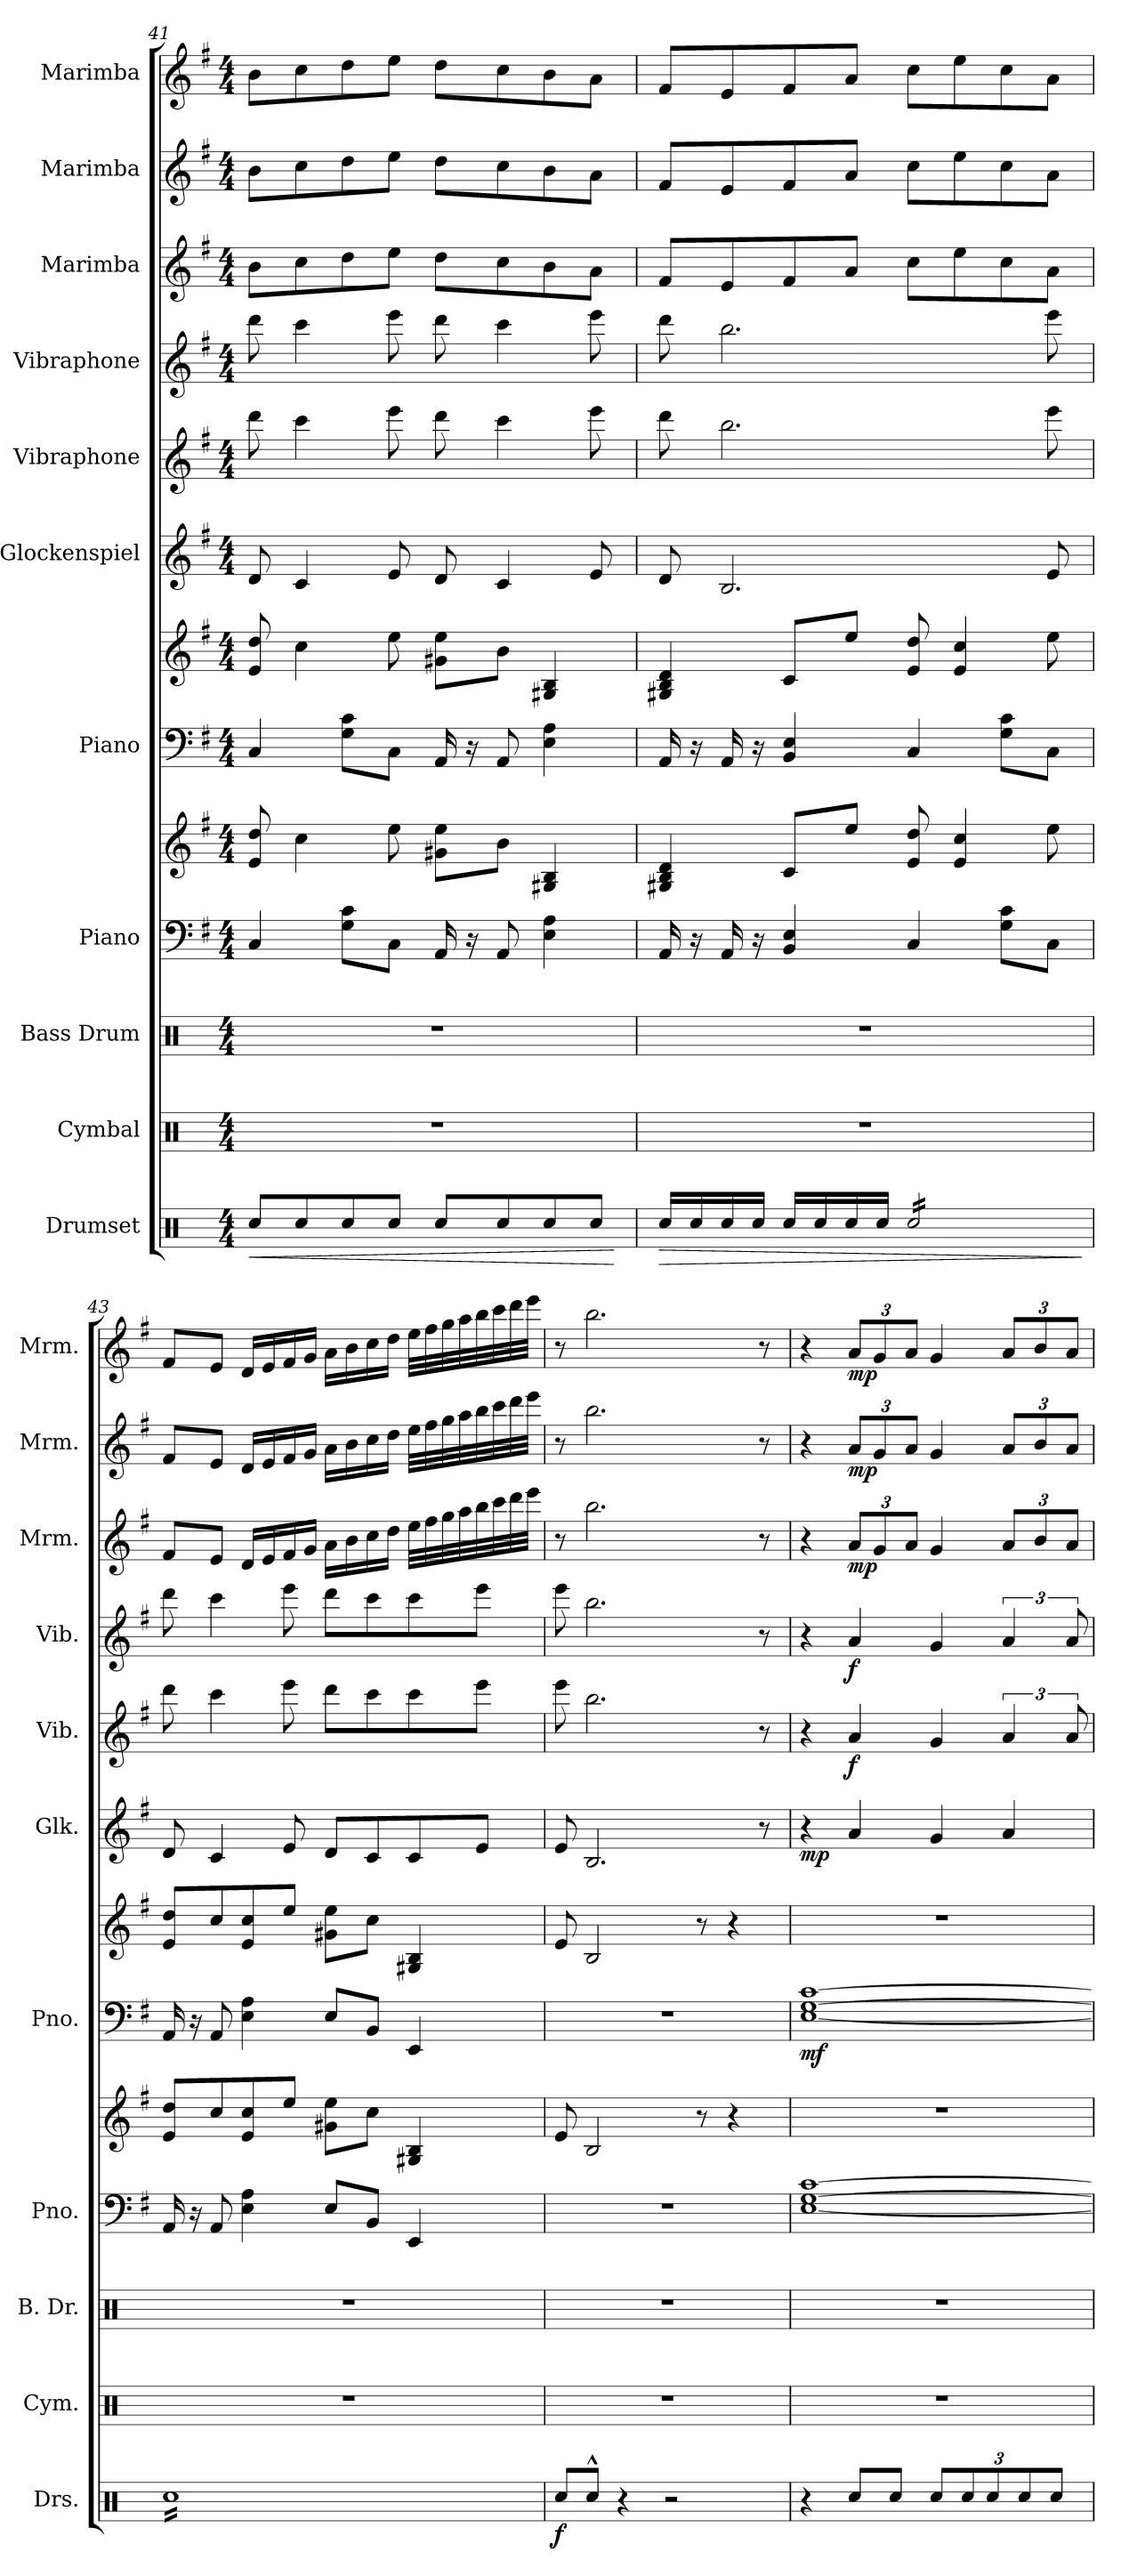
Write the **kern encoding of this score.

**kern	**dynam	**kern	**kern	**kern	**kern	**kern	**kern	**dynam	**kern	**dynam	**kern	**dynam	**kern	**dynam	**kern	**dynam	**kern	**dynam	**kern	**dynam
*part11	*part11	*part10	*part9	*part8	*part8	*part7	*part7	*part7	*part6	*part6	*part5	*part5	*part4	*part4	*part3	*part3	*part2	*part2	*part1	*part1
*staff13	*staff13	*staff12	*staff11	*staff10	*staff9	*staff8	*staff7	*staff7/8	*staff6	*staff6	*staff5	*staff5	*staff4	*staff4	*staff3	*staff3	*staff2	*staff2	*staff1	*staff1
*I"Drumset	*	*I"Cymbal	*I"Bass Drum	*I"Piano	*	*I"Piano	*	*	*I"Glockenspiel	*	*I"Vibraphone	*	*I"Vibraphone	*	*I"Marimba	*	*I"Marimba	*	*I"Marimba	*
*I'Drs.	*	*I'Cym.	*I'B. Dr.	*I'Pno.	*	*I'Pno.	*	*	*I'Glk.	*	*I'Vib.	*	*I'Vib.	*	*I'Mrm.	*	*I'Mrm.	*	*I'Mrm.	*
*clefX	*	*clefX	*clefX	*clefF4	*clefG2	*clefF4	*clefG2	*	*clefG2	*	*clefG2	*	*clefG2	*	*clefG2	*	*clefG2	*	*clefG2	*
*	*	*	*	*	*	*	*	*	*ITrd-14c-24	*	*	*	*	*	*	*	*	*	*	*
*k[]	*	*k[]	*k[]	*k[f#]	*k[f#]	*k[f#]	*k[f#]	*	*k[f#]	*	*k[f#]	*	*k[f#]	*	*k[f#]	*	*k[f#]	*	*k[f#]	*
*M4/4	*	*M4/4	*M4/4	*M4/4	*M4/4	*M4/4	*M4/4	*	*M4/4	*	*M4/4	*	*M4/4	*	*M4/4	*	*M4/4	*	*M4/4	*
=41	=41	=41	=41	=41	=41	=41	=41	=41	=41	=41	=41	=41	=41	=41	=41	=41	=41	=41	=41	=41
!	!LO:HP:b	!	!	!	!	!	!	!	!	!	!	!	!	!	!	!	!	!	!	!
8Rcc/L	<	1r	1r	4C/	8e/ 8dd/	4C/	8e/ 8dd/	.	8ddd/	.	8ddd\	.	8ddd\	.	8b\L	.	8b\L	.	8b\L	.
8Rcc/	.	.	.	.	4cc\	.	4cc\	.	4ccc/	.	4ccc\	.	4ccc\	.	8cc\	.	8cc\	.	8cc\	.
8Rcc/	.	.	.	8G\ 8c\L	.	8G\ 8c\L	.	.	.	.	.	.	.	.	8dd\	.	8dd\	.	8dd\	.
8Rcc/J	.	.	.	8C\J	8ee\	8C\J	8ee\	.	8eee/	.	8eee\	.	8eee\	.	8ee\J	.	8ee\J	.	8ee\J	.
8Rcc/L	.	.	.	16AA/	8g#X\ 8ee\L	16AA/	8g#X\ 8ee\L	.	8ddd/	.	8ddd\	.	8ddd\	.	8dd\L	.	8dd\L	.	8dd\L	.
.	.	.	.	16r	.	16r	.	.	.	.	.	.	.	.	.	.	.	.	.	.
8Rcc/	.	.	.	8AA/	8b\J	8AA/	8b\J	.	4ccc/	.	4ccc\	.	4ccc\	.	8cc\	.	8cc\	.	8cc\	.
8Rcc/	.	.	.	4E\ 4A\	4G#X/ 4B/	4E\ 4A\	4G#X/ 4B/	.	.	.	.	.	.	.	8b\	.	8b\	.	8b\	.
8Rcc/J	.	.	.	.	.	.	.	.	8eee/	.	8eee\	.	8eee\	.	8a\J	.	8a\J	.	8a\J	.
.	[	.	.	.	.	.	.	.	.	.	.	.	.	.	.	.	.	.	.	.
!!LO:PB:g=z
=42	=42	=42	=42	=42	=42	=42	=42	=42	=42	=42	=42	=42	=42	=42	=42	=42	=42	=42	=42	=42
!	!LO:HP:b	!	!	!	!	!	!	!	!	!	!	!	!	!	!	!	!	!	!	!
16Rcc/LL	>	1r	1r	16AA/	4G#X/ 4B/ 4d/	16AA/	4G#X/ 4B/ 4d/	.	8ddd/	.	8ddd\	.	8ddd\	.	8f#/L	.	8f#/L	.	8f#/L	.
16Rcc/	.	.	.	16r	.	16r	.	.	.	.	.	.	.	.	.	.	.	.	.	.
16Rcc/	.	.	.	16AA/	.	16AA/	.	.	2.bb/	.	2.bb\	.	2.bb\	.	8e/	.	8e/	.	8e/	.
16Rcc/JJ	.	.	.	16r	.	16r	.	.	.	.	.	.	.	.	.	.	.	.	.	.
16Rcc/LL	.	.	.	4BB/ 4E/	8c/L	4BB/ 4E/	8c/L	.	.	.	.	.	.	.	8f#/	.	8f#/	.	8f#/	.
16Rcc/	.	.	.	.	.	.	.	.	.	.	.	.	.	.	.	.	.	.	.	.
16Rcc/	.	.	.	.	8ee/J	.	8ee/J	.	.	.	.	.	.	.	8a/J	.	8a/J	.	8a/J	.
16Rcc/JJ	.	.	.	.	.	.	.	.	.	.	.	.	.	.	.	.	.	.	.	.
*tremolo	*	*	*	*	*	*	*	*	*	*	*	*	*	*	*	*	*	*	*	*
16Rcc/LL	.	.	.	4C/	8e/ 8dd/	4C/	8e/ 8dd/	.	.	.	.	.	.	.	8cc\L	.	8cc\L	.	8cc\L	.
16Rcc/	.	.	.	.	.	.	.	.	.	.	.	.	.	.	.	.	.	.	.	.
16Rcc/	.	.	.	.	4e/ 4cc/	.	4e/ 4cc/	.	.	.	.	.	.	.	8ee\	.	8ee\	.	8ee\	.
16Rcc/	.	.	.	.	.	.	.	.	.	.	.	.	.	.	.	.	.	.	.	.
16Rcc/	.	.	.	8G\ 8c\L	.	8G\ 8c\L	.	.	.	.	.	.	.	.	8cc\	.	8cc\	.	8cc\	.
16Rcc/	.	.	.	.	.	.	.	.	.	.	.	.	.	.	.	.	.	.	.	.
16Rcc/	.	.	.	8C\J	8ee\	8C\J	8ee\	.	8eee/	.	8eee\	.	8eee\	.	8a\J	.	8a\J	.	8a\J	.
16Rcc/JJ	.	.	.	.	.	.	.	.	.	.	.	.	.	.	.	.	.	.	.	.
.	]	.	.	.	.	.	.	.	.	.	.	.	.	.	.	.	.	.	.	.
=43	=43	=43	=43	=43	=43	=43	=43	=43	=43	=43	=43	=43	=43	=43	=43	=43	=43	=43	=43	=43
16RccLL	.	1r	1r	16AA/	8e/ 8dd/L	16AA/	8e/ 8dd/L	.	8ddd/	.	8ddd\	.	8ddd\	.	8f#/L	.	8f#/L	.	8f#/L	.
16Rcc	.	.	.	16r	.	16r	.	.	.	.	.	.	.	.	.	.	.	.	.	.
16Rcc	.	.	.	8AA/	8cc/	8AA/	8cc/	.	4ccc/	.	4ccc\	.	4ccc\	.	8e/J	.	8e/J	.	8e/J	.
16Rcc	.	.	.	.	.	.	.	.	.	.	.	.	.	.	.	.	.	.	.	.
16Rcc	.	.	.	4E\ 4A\	8e/ 8cc/	4E\ 4A\	8e/ 8cc/	.	.	.	.	.	.	.	16d/LL	.	16d/LL	.	16d/LL	.
16Rcc	.	.	.	.	.	.	.	.	.	.	.	.	.	.	16e/	.	16e/	.	16e/	.
16Rcc	.	.	.	.	8ee/J	.	8ee/J	.	8eee/	.	8eee\	.	8eee\	.	16f#/	.	16f#/	.	16f#/	.
16Rcc	.	.	.	.	.	.	.	.	.	.	.	.	.	.	16g/JJ	.	16g/JJ	.	16g/JJ	.
16Rcc	.	.	.	8E/L	8g#X\ 8ee\L	8E/L	8g#X\ 8ee\L	.	8ddd/L	.	8ddd\L	.	8ddd\L	.	16a\LL	.	16a\LL	.	16a\LL	.
16Rcc	.	.	.	.	.	.	.	.	.	.	.	.	.	.	16b\	.	16b\	.	16b\	.
16Rcc	.	.	.	8BB/J	8cc\J	8BB/J	8cc\J	.	8ccc/	.	8ccc\	.	8ccc\	.	16cc\	.	16cc\	.	16cc\	.
16Rcc	.	.	.	.	.	.	.	.	.	.	.	.	.	.	16dd\JJ	.	16dd\JJ	.	16dd\JJ	.
16Rcc	.	.	.	4EE/	4G#X/ 4B/	4EE/	4G#X/ 4B/	.	8ccc/	.	8ccc\	.	8ccc\	.	32ee\LLL	.	32ee\LLL	.	32ee\LLL	.
.	.	.	.	.	.	.	.	.	.	.	.	.	.	.	32ff#\	.	32ff#\	.	32ff#\	.
16Rcc	.	.	.	.	.	.	.	.	.	.	.	.	.	.	32gg\	.	32gg\	.	32gg\	.
.	.	.	.	.	.	.	.	.	.	.	.	.	.	.	32aa\	.	32aa\	.	32aa\	.
16Rcc	.	.	.	.	.	.	.	.	8eee/J	.	8eee\J	.	8eee\J	.	32bb\	.	32bb\	.	32bb\	.
.	.	.	.	.	.	.	.	.	.	.	.	.	.	.	32ccc\	.	32ccc\	.	32ccc\	.
16RccJJ	.	.	.	.	.	.	.	.	.	.	.	.	.	.	32ddd\	.	32ddd\	.	32ddd\	.
*Xtremolo	*	*	*	*	*	*	*	*	*	*	*	*	*	*	*	*	*	*	*	*
.	.	.	.	.	.	.	.	.	.	.	.	.	.	.	32eee\JJJ	.	32eee\JJJ	.	32eee\JJJ	.
=44	=44	=44	=44	=44	=44	=44	=44	=44	=44	=44	=44	=44	=44	=44	=44	=44	=44	=44	=44	=44
!	!LO:DY:b	!	!	!	!	!	!	!	!	!	!	!	!	!	!	!	!	!	!	!
8Rcc/L	f	1r	1r	1r	8e/	1r	8e/	.	8eee/	.	8eee\	.	8eee\	.	8r	.	8r	.	8r	.
8Rcc^^/J	.	.	.	.	2B/	.	2B/	.	2.bb/	.	2.bb\	.	2.bb\	.	2.bb\	.	2.bb\	.	2.bb\	.
4r	.	.	.	.	.	.	.	.	.	.	.	.	.	.	.	.	.	.	.	.
2r	.	.	.	.	.	.	.	.	.	.	.	.	.	.	.	.	.	.	.	.
.	.	.	.	.	8r	.	8r	.	.	.	.	.	.	.	.	.	.	.	.	.
.	.	.	.	.	4r	.	4r	.	.	.	.	.	.	.	.	.	.	.	.	.
.	.	.	.	.	.	.	.	.	8r	.	8r	.	8r	.	8r	.	8r	.	8r	.
!!LO:PB:g=z
=45	=45	=45	=45	=45	=45	=45	=45	=45	=45	=45	=45	=45	=45	=45	=45	=45	=45	=45	=45	=45
*	*	*	*	*	*	*	*	*	*	*	*	*	*	*	*	*	*	*	*MM180	*
!	!	!	!	!	!	!	!	!LO:DY:b=2	!	!LO:DY:b	!	!	!	!	!	!	!	!	!	!
4r	.	1r	1r	[1E [1G [1c	1r	[1E [1G [1c	1r	mf	4r	mp	4r	.	4r	.	4r	.	4r	.	4r	.
*	*	*	*	*	*	*	*	*	*	*	*	*	*	*	*Xbrackettup	*	*Xbrackettup	*	*Xbrackettup	*
!	!	!	!	!	!	!	!	!	!	!	!	!LO:DY:b	!	!LO:DY:b	!	!LO:DY:b	!	!LO:DY:b	!	!LO:DY:b
8Rcc/L	.	.	.	.	.	.	.	.	4aaa/	.	4a/	f	4a/	f	12a/L	mp	12a/L	mp	12a/L	mp
.	.	.	.	.	.	.	.	.	.	.	.	.	.	.	12g/	.	12g/	.	12g/	.
8Rcc/J	.	.	.	.	.	.	.	.	.	.	.	.	.	.	.	.	.	.	.	.
.	.	.	.	.	.	.	.	.	.	.	.	.	.	.	12a/J	.	12a/J	.	12a/J	.
8Rcc/L	.	.	.	.	.	.	.	.	4ggg/	.	4g/	.	4g/	.	4g/	.	4g/	.	4g/	.
*Xbrackettup	*	*	*	*	*	*	*	*	*	*	*	*	*	*	*	*	*	*	*	*
12Rcc/	.	.	.	.	.	.	.	.	.	.	.	.	.	.	.	.	.	.	.	.
12Rcc/	.	.	.	.	.	.	.	.	.	.	.	.	.	.	.	.	.	.	.	.
.	.	.	.	.	.	.	.	.	4aaa/	.	6a/	.	6a/	.	12a/L	.	12a/L	.	12a/L	.
12Rcc/	.	.	.	.	.	.	.	.	.	.	.	.	.	.	.	.	.	.	.	.
.	.	.	.	.	.	.	.	.	.	.	.	.	.	.	12b/	.	12b/	.	12b/	.
8Rcc/J	.	.	.	.	.	.	.	.	.	.	.	.	.	.	.	.	.	.	.	.
.	.	.	.	.	.	.	.	.	.	.	12a/	.	12a/	.	12a/J	.	12a/J	.	12a/J	.
=	=	=	=	=	=	=	=	=	=	=	=	=	=	=	=	=	=	=	=	=
*-	*-	*-	*-	*-	*-	*-	*-	*-	*-	*-	*-	*-	*-	*-	*-	*-	*-	*-	*-	*-
